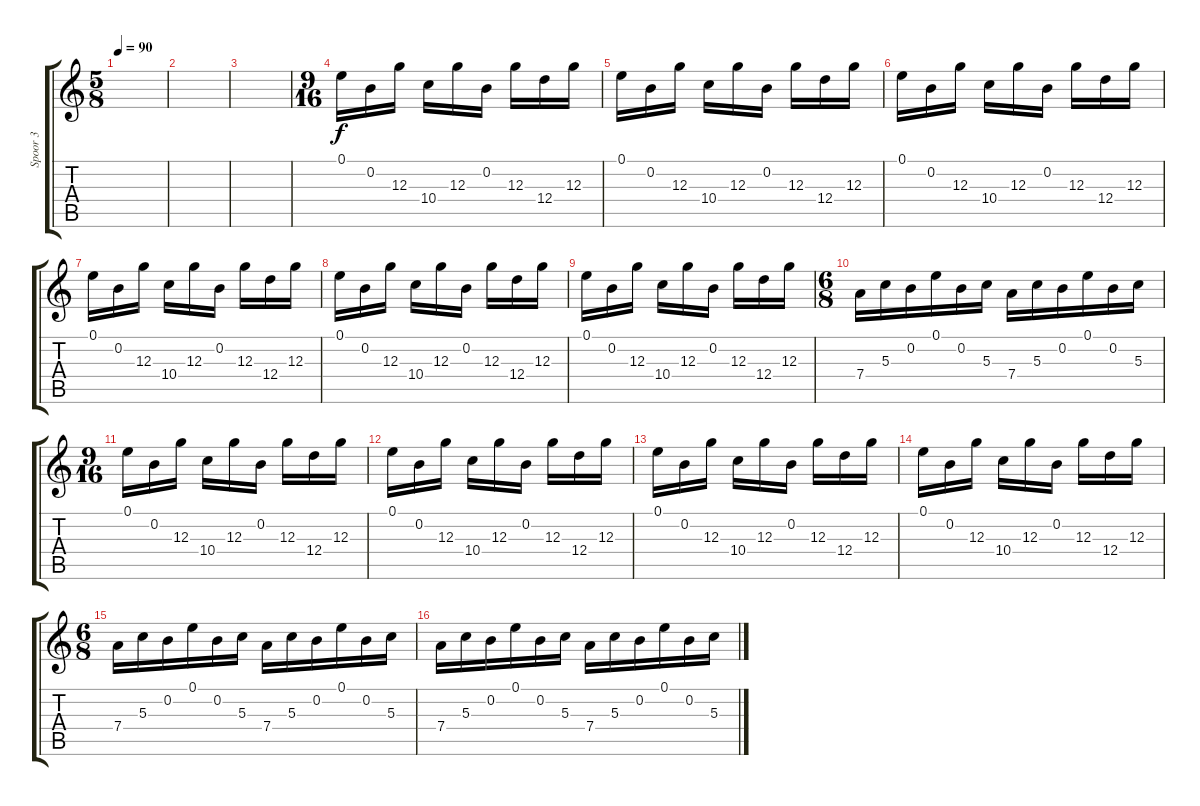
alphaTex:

\track ("Spoor 3" "Spoor 3") {instrument acousticguitarsteel}
\staff {score tabs}
\tuning (E4 B3 G3 D3 A2 E2) {hide}
\ts (5 8)
\tempo 90
\clef g2
\ks c
|
|
|
\ts (9 16)
0.1.16{volume 13 instrument acousticguitarsteel} 0.2.16 12.3.16 10.4.16 12.3.16 0.2.16 12.3.16 12.4.16 12.3.16 |
0.1.16 0.2.16 12.3.16 10.4.16 12.3.16 0.2.16 12.3.16 12.4.16 12.3.16 |
0.1.16 0.2.16 12.3.16 10.4.16 12.3.16 0.2.16 12.3.16 12.4.16 12.3.16 |
0.1.16 0.2.16 12.3.16 10.4.16 12.3.16 0.2.16 12.3.16 12.4.16 12.3.16 |
0.1.16 0.2.16 12.3.16 10.4.16 12.3.16 0.2.16 12.3.16 12.4.16 12.3.16 |
0.1.16 0.2.16 12.3.16 10.4.16 12.3.16 0.2.16 12.3.16 12.4.16 12.3.16 |
\ts (6 8)
7.4.16 5.3.16 0.2.16 0.1.16 0.2.16 5.3.16 7.4.16 5.3.16 0.2.16 0.1.16 0.2.16 5.3.16 |
\ts (9 16)
0.1.16 0.2.16 12.3.16 10.4.16 12.3.16 0.2.16 12.3.16 12.4.16 12.3.16 |
0.1.16 0.2.16 12.3.16 10.4.16 12.3.16 0.2.16 12.3.16 12.4.16 12.3.16 |
0.1.16 0.2.16 12.3.16 10.4.16 12.3.16 0.2.16 12.3.16 12.4.16 12.3.16 |
0.1.16 0.2.16 12.3.16 10.4.16 12.3.16 0.2.16 12.3.16 12.4.16 12.3.16 |
\ts (6 8)
7.4.16 5.3.16 0.2.16 0.1.16 0.2.16 5.3.16 7.4.16 5.3.16 0.2.16 0.1.16 0.2.16 5.3.16 |
7.4.16 5.3.16 0.2.16 0.1.16 0.2.16 5.3.16 7.4.16 5.3.16 0.2.16 0.1.16 0.2.16 5.3.16
